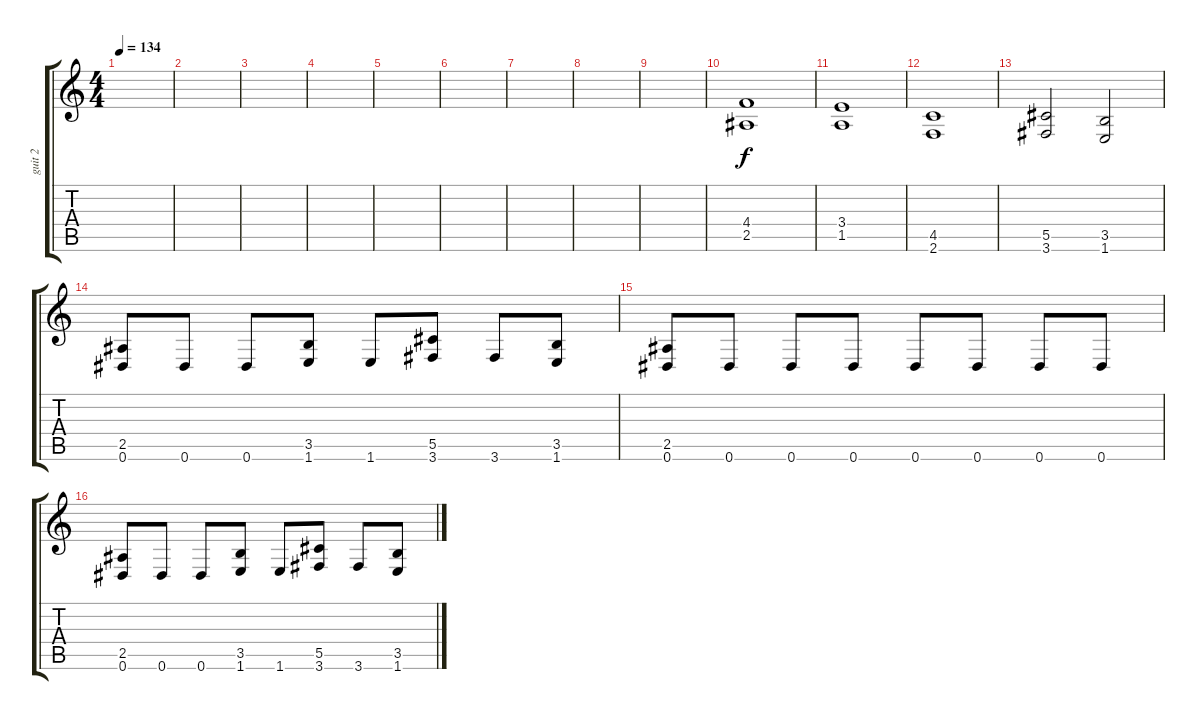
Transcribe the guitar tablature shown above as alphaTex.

\track ("guit 2" "guit 2") {instrument distortionguitar}
\staff {score tabs}
\tuning (Eb4 Bb3 Gb3 Db3 Ab2 Eb2) {hide}
\ts (4 4)
\tempo 134
\clef g2
\ks c
|
|
|
|
|
|
|
|
|
(4.4 2.5).1 |
(3.4 1.5).1 |
(4.5 2.6).1 |
(5.5 3.6).2 (3.5 1.6).2 |
(2.5 0.6).8 0.6.8 0.6.8 (3.5 1.6).8 1.6.8 (5.5 3.6).8 3.6.8 (3.5 1.6).8 |
(2.5 0.6).8 0.6.8 0.6.8 0.6.8 0.6.8 0.6.8 0.6.8 0.6.8 |
(2.5 0.6).8 0.6.8 0.6.8 (3.5 1.6).8 1.6.8 (5.5 3.6).8 3.6.8 (3.5 1.6).8
